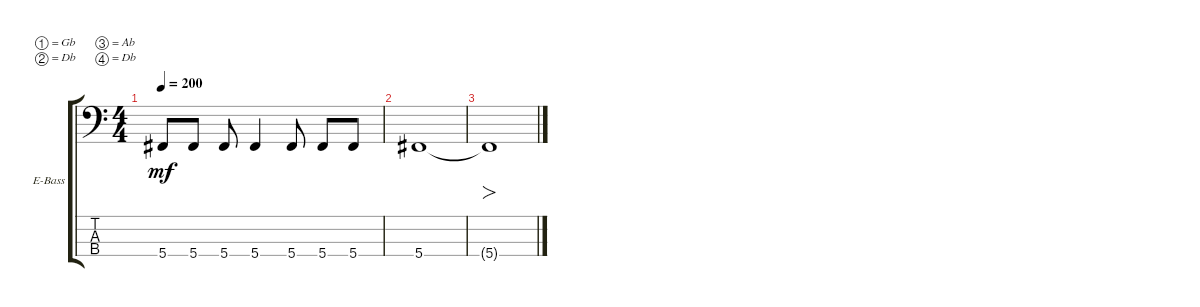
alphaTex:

\defaultSystemsLayout 4
\bracketExtendMode groupsimilarinstruments
\firstSystemTrackNameOrientation horizontal
\otherSystemsTrackNameOrientation horizontal
\track ("Che Guevara" "E-Bass") {instrument electricbassfinger}
\staff {score tabs}
\tuning (Gb2 Db2 Ab1 Db1)
\ts (4 4)
\tempo 200
\clef f4
\ks c
5.4.8{dy mf} 5.4.8 5.4.8 5.4.4 5.4.8 5.4.8 5.4.8 |
5.4.1 |
5.4{t}.1{fo}
